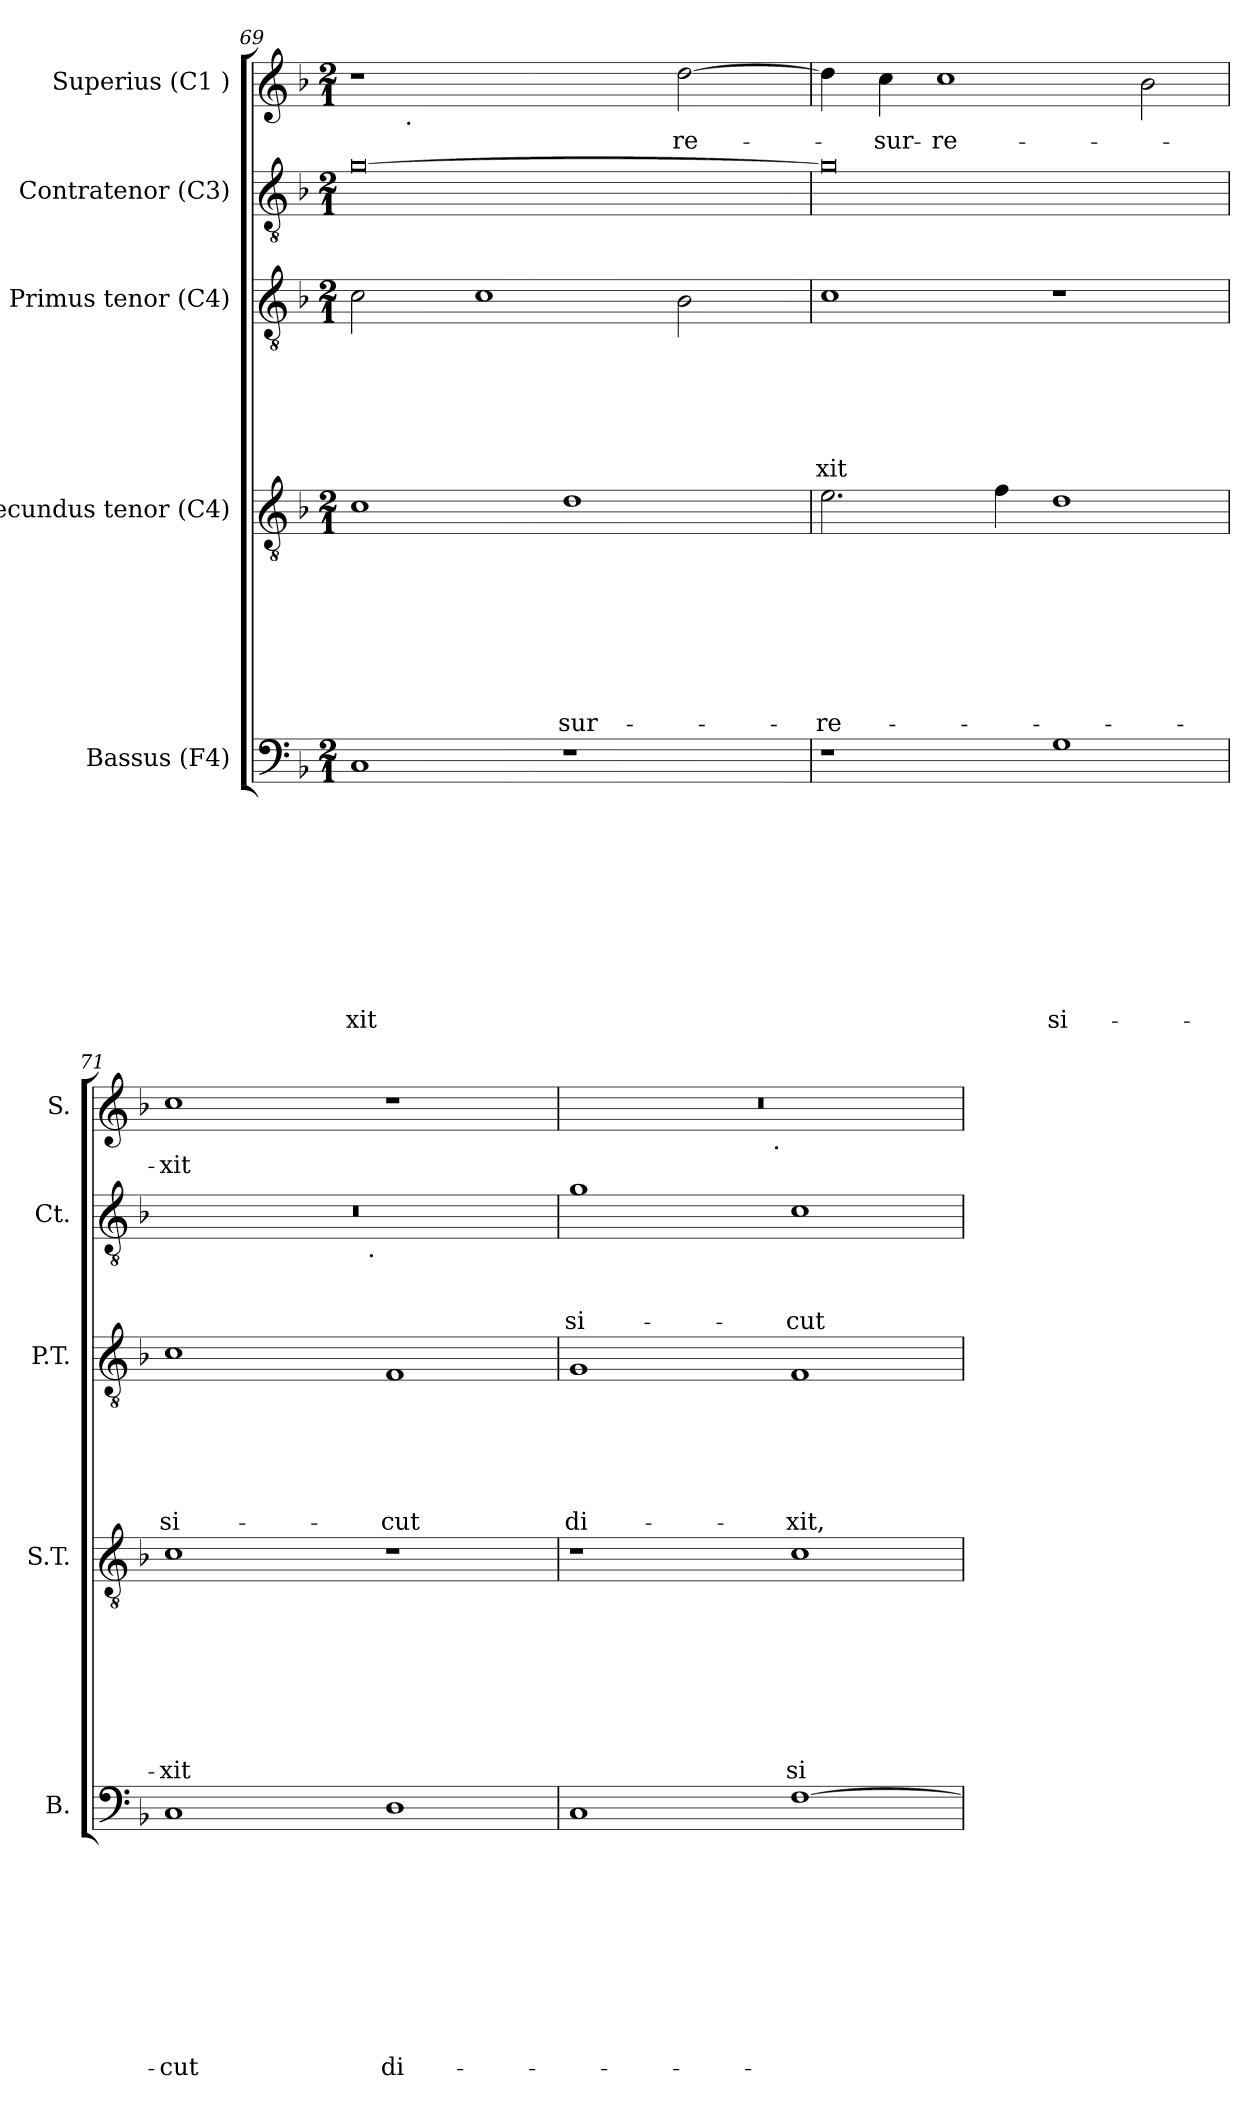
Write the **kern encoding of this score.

**kern	**text	**text	**text	**text	**text	**text	**text	**text	**text	**text	**kern	**text	**text	**text	**text	**text	**text	**text	**text	**kern	**text	**text	**text	**text	**text	**text	**kern	**text	**text	**text	**kern	**text
*part5	*part5	*part5	*part5	*part5	*part5	*part5	*part5	*part5	*part5	*part5	*part4	*part4	*part4	*part4	*part4	*part4	*part4	*part4	*part4	*part3	*part3	*part3	*part3	*part3	*part3	*part3	*part2	*part2	*part2	*part2	*part1	*part1
*staff5	*staff5	*staff5	*staff5	*staff5	*staff5	*staff5	*staff5	*staff5	*staff5	*staff5	*staff4	*staff4	*staff4	*staff4	*staff4	*staff4	*staff4	*staff4	*staff4	*staff3	*staff3	*staff3	*staff3	*staff3	*staff3	*staff3	*staff2	*staff2	*staff2	*staff2	*staff1	*staff1
*I"Bassus (F4)	*	*	*	*	*	*	*	*	*	*	*I"Secundus tenor (C4)	*	*	*	*	*	*	*	*	*I"Primus tenor (C4)	*	*	*	*	*	*	*I"Contratenor (C3)	*	*	*	*I"Superius (C1 )	*
*I'B.	*	*	*	*	*	*	*	*	*	*	*I'S.T.	*	*	*	*	*	*	*	*	*I'P.T.	*	*	*	*	*	*	*I'Ct.	*	*	*	*I'S.	*
*clefF4	*	*	*	*	*	*	*	*	*	*	*clefGv2	*	*	*	*	*	*	*	*	*clefGv2	*	*	*	*	*	*	*clefGv2	*	*	*	*clefG2	*
*k[b-]	*	*	*	*	*	*	*	*	*	*	*k[b-]	*	*	*	*	*	*	*	*	*k[b-]	*	*	*	*	*	*	*k[b-]	*	*	*	*k[b-]	*
*F:	*	*	*	*	*	*	*	*	*	*	*F:	*	*	*	*	*	*	*	*	*F:	*	*	*	*	*	*	*F:	*	*	*	*F:	*
*M2/1	*	*	*	*	*	*	*	*	*	*	*M2/1	*	*	*	*	*	*	*	*	*M2/1	*	*	*	*	*	*	*M2/1	*	*	*	*M2/1	*
=69	=69	=69	=69	=69	=69	=69	=69	=69	=69	=69	=69	=69	=69	=69	=69	=69	=69	=69	=69	=69	=69	=69	=69	=69	=69	=69	=69	=69	=69	=69	=69	=69
!	!	!	!	!	!	!	!	!	!	!LO:LY:b	!	!	!	!	!	!	!	!	!	!	!	!	!	!	!	!	!	!	!	!	!	!
*	*	*	*	*	*	*	*	*	*	*	*	*	*	*	*	*	*	*	*	*	*	*	*	*	*	*	*	*	*	*	*^	*
1C	.	.	.	.	.	.	.	.	.	-xit	1c	.	.	.	.	.	.	.	.	2c\	.	.	.	.	.	.	[>0g	.	.	.	1r	8ryy	.
.	.	.	.	.	.	.	.	.	.	.	.	.	.	.	.	.	.	.	.	.	.	.	.	.	.	.	.	.	.	.	.	32ryy	.
!	!	!	!	!	!	!	!	!	!	!	!	!	!	!	!	!	!	!	!	!	!	!	!	!	!	!	!	!	!	!	!	!LO:TX:b:t=.	!
.	.	.	.	.	.	.	.	.	.	.	.	.	.	.	.	.	.	.	.	.	.	.	.	.	.	.	.	.	.	.	.	1ryy	.
.	.	.	.	.	.	.	.	.	.	.	.	.	.	.	.	.	.	.	.	1c	.	.	.	.	.	.	.	.	.	.	.	.	.
!	!	!	!	!	!	!	!	!	!	!	!	!	!	!	!	!	!	!	!LO:LY:b	!	!	!	!	!	!	!	!	!	!	!	!	!	!
1r	.	.	.	.	.	.	.	.	.	.	1d	.	.	.	.	.	.	.	-sur-	.	.	.	.	.	.	.	.	.	.	.	2ryy	.	.
.	.	.	.	.	.	.	.	.	.	.	.	.	.	.	.	.	.	.	.	.	.	.	.	.	.	.	.	.	.	.	.	2ryy	.
!	!	!	!	!	!	!	!	!	!	!	!	!	!	!	!	!	!	!	!	!	!	!	!	!	!	!	!	!	!	!	!	!	!LO:LY:b
.	.	.	.	.	.	.	.	.	.	.	.	.	.	.	.	.	.	.	.	2B-\	.	.	.	.	.	.	.	.	.	.	[>2dd\	.	re-
.	.	.	.	.	.	.	.	.	.	.	.	.	.	.	.	.	.	.	.	.	.	.	.	.	.	.	.	.	.	.	.	4ryy	.
.	.	.	.	.	.	.	.	.	.	.	.	.	.	.	.	.	.	.	.	.	.	.	.	.	.	.	.	.	.	.	.	16.ryy	.
=70	=70	=70	=70	=70	=70	=70	=70	=70	=70	=70	=70	=70	=70	=70	=70	=70	=70	=70	=70	=70	=70	=70	=70	=70	=70	=70	=70	=70	=70	=70	=70	=70	=70
!	!	!	!	!	!	!	!	!	!	!	!	!	!	!	!	!	!	!	!LO:LY:b	!	!	!	!	!	!	!LO:LY:b	!	!	!	!	!	!	!
*	*	*	*	*	*	*	*	*	*	*	*	*	*	*	*	*	*	*	*	*	*	*	*	*	*	*	*	*	*	*	*v	*v	*
1r	.	.	.	.	.	.	.	.	.	.	2.e\	.	.	.	.	.	.	.	-re-	1c	.	.	.	.	.	-xit	0g]	.	.	.	4dd\]	.
!	!	!	!	!	!	!	!	!	!	!	!	!	!	!	!	!	!	!	!	!	!	!	!	!	!	!	!	!	!	!	!	!LO:LY:b
.	.	.	.	.	.	.	.	.	.	.	.	.	.	.	.	.	.	.	.	.	.	.	.	.	.	.	.	.	.	.	4cc\	-sur-
!	!	!	!	!	!	!	!	!	!	!	!	!	!	!	!	!	!	!	!	!	!	!	!	!	!	!	!	!	!	!	!	!LO:LY:b:rj
.	.	.	.	.	.	.	.	.	.	.	.	.	.	.	.	.	.	.	.	.	.	.	.	.	.	.	.	.	.	.	1cc	-re-
.	.	.	.	.	.	.	.	.	.	.	4f\	.	.	.	.	.	.	.	.	.	.	.	.	.	.	.	.	.	.	.	.	.
!	!	!	!	!	!	!	!	!	!	!LO:LY:b	!	!	!	!	!	!	!	!	!	!	!	!	!	!	!	!	!	!	!	!	!	!
1G	.	.	.	.	.	.	.	.	.	si-	1d	.	.	.	.	.	.	.	.	1r	.	.	.	.	.	.	.	.	.	.	.	.
.	.	.	.	.	.	.	.	.	.	.	.	.	.	.	.	.	.	.	.	.	.	.	.	.	.	.	.	.	.	.	2b-\	.
=71	=71	=71	=71	=71	=71	=71	=71	=71	=71	=71	=71	=71	=71	=71	=71	=71	=71	=71	=71	=71	=71	=71	=71	=71	=71	=71	=71	=71	=71	=71	=71	=71
!	!	!	!	!	!	!	!	!	!	!LO:LY:b	!	!	!	!	!	!	!	!	!LO:LY:b	!	!	!	!	!	!	!LO:LY:b	!	!	!	!	!	!LO:LY:b
*	*	*	*	*	*	*	*	*	*	*	*	*	*	*	*	*	*	*	*	*	*	*	*	*	*	*	*^	*	*	*	*	*
1C	.	.	.	.	.	.	.	.	.	-cut	1c	.	.	.	.	.	.	.	-xit	1c	.	.	.	.	.	si-	0r	2ryy	.	.	.	1cc	-xit
.	.	.	.	.	.	.	.	.	.	.	.	.	.	.	.	.	.	.	.	.	.	.	.	.	.	.	.	4...ryy	.	.	.	.	.
!	!	!	!	!	!	!	!	!	!	!	!	!	!	!	!	!	!	!	!	!	!	!	!	!	!	!	!	!LO:TX:b:t=.	!	!	!	!	!
.	.	.	.	.	.	.	.	.	.	.	.	.	.	.	.	.	.	.	.	.	.	.	.	.	.	.	.	1ryy	.	.	.	.	.
!	!	!	!	!	!	!	!	!	!	!LO:LY:b	!	!	!	!	!	!	!	!	!	!	!	!	!	!	!	!LO:LY:b	!	!	!	!	!	!	!
1D	.	.	.	.	.	.	.	.	.	di-	1r	.	.	.	.	.	.	.	.	1F	.	.	.	.	.	-cut	.	.	.	.	.	1r	.
.	.	.	.	.	.	.	.	.	.	.	.	.	.	.	.	.	.	.	.	.	.	.	.	.	.	.	.	32ryy	.	.	.	.	.
=72	=72	=72	=72	=72	=72	=72	=72	=72	=72	=72	=72	=72	=72	=72	=72	=72	=72	=72	=72	=72	=72	=72	=72	=72	=72	=72	=72	=72	=72	=72	=72	=72	=72
!	!	!	!	!	!	!	!	!	!	!	!	!	!	!	!	!	!	!	!	!	!	!	!	!	!	!LO:LY:b	!	!	!	!	!LO:LY:b	!	!
*	*	*	*	*	*	*	*	*	*	*	*	*	*	*	*	*	*	*	*	*	*	*	*	*	*	*	*v	*v	*	*	*	*^	*
1C	.	.	.	.	.	.	.	.	.	.	1r	.	.	.	.	.	.	.	.	1G	.	.	.	.	.	di-	1g	.	.	si-	0r	2ryy	.
.	.	.	.	.	.	.	.	.	.	.	.	.	.	.	.	.	.	.	.	.	.	.	.	.	.	.	.	.	.	.	.	4...ryy	.
!	!	!	!	!	!	!	!	!	!	!	!	!	!	!	!	!	!	!	!	!	!	!	!	!	!	!	!	!	!	!	!	!LO:TX:b:t=.	!
.	.	.	.	.	.	.	.	.	.	.	.	.	.	.	.	.	.	.	.	.	.	.	.	.	.	.	.	.	.	.	.	1ryy	.
!	!	!	!	!	!	!	!	!	!	!	!	!	!	!	!	!	!	!	!LO:LY:b	!	!	!	!	!	!	!LO:LY:b	!	!	!	!LO:LY:b	!	!	!
[<1F	.	.	.	.	.	.	.	.	.	.	1c	.	.	.	.	.	.	.	si-	1F	.	.	.	.	.	-xit,	1c	.	.	-cut	.	.	.
.	.	.	.	.	.	.	.	.	.	.	.	.	.	.	.	.	.	.	.	.	.	.	.	.	.	.	.	.	.	.	.	32ryy	.
*	*	*	*	*	*	*	*	*	*	*	*	*	*	*	*	*	*	*	*	*	*	*	*	*	*	*	*	*	*	*	*v	*v	*
=	=	=	=	=	=	=	=	=	=	=	=	=	=	=	=	=	=	=	=	=	=	=	=	=	=	=	=	=	=	=	=	=
*-	*-	*-	*-	*-	*-	*-	*-	*-	*-	*-	*-	*-	*-	*-	*-	*-	*-	*-	*-	*-	*-	*-	*-	*-	*-	*-	*-	*-	*-	*-	*-	*-
